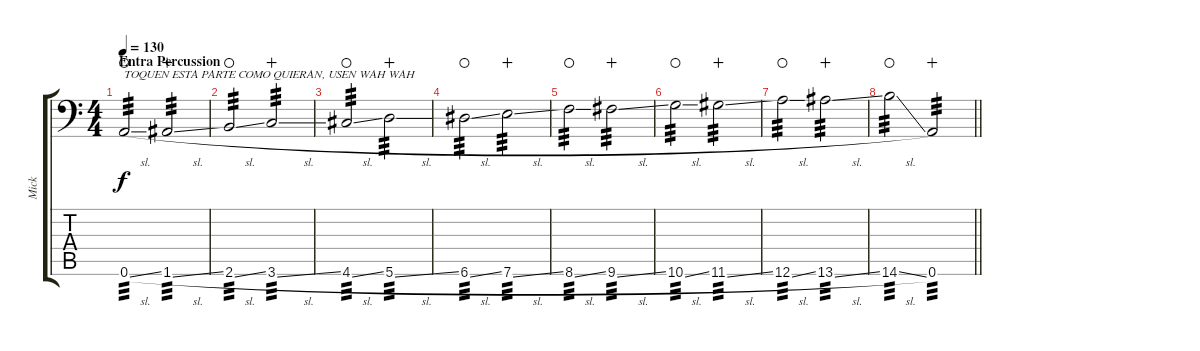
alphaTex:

\track ("Mick" "Mick") {instrument distortionguitar}
\staff {score tabs}
\tuning (B3 G3 D3 A2 E2 A1) {hide}
\ts (4 4)
\section ("" "Entra Percussion")
\tempo 130
\clef f4
\ks c
0.6{sl}.2{txt "TOQUEN ESTA PARTE COMO QUIERAN, USEN WAH WAH" tp 3 dy f volume 15 waho} 1.6{sl}.2{tp 3 wahc} |
2.6{sl}.2{tp 3 waho} 3.6{sl}.2{tp 3 wahc} |
4.6{sl}.2{tp 3 waho} 5.6{sl}.2{tp 3 wahc} |
6.6{sl}.2{tp 3 waho} 7.6{sl}.2{tp 3 wahc} |
8.6{sl}.2{tp 3 waho} 9.6{sl}.2{tp 3 wahc} |
10.6{sl}.2{tp 3 waho} 11.6{sl}.2{tp 3 wahc} |
12.6{sl}.2{tp 3 waho} 13.6{sl}.2{tp 3 wahc} |
\barLineRight lightlight
14.6{sl}.2{tp 3 waho} 0.6.2{tp 3 wahc}
